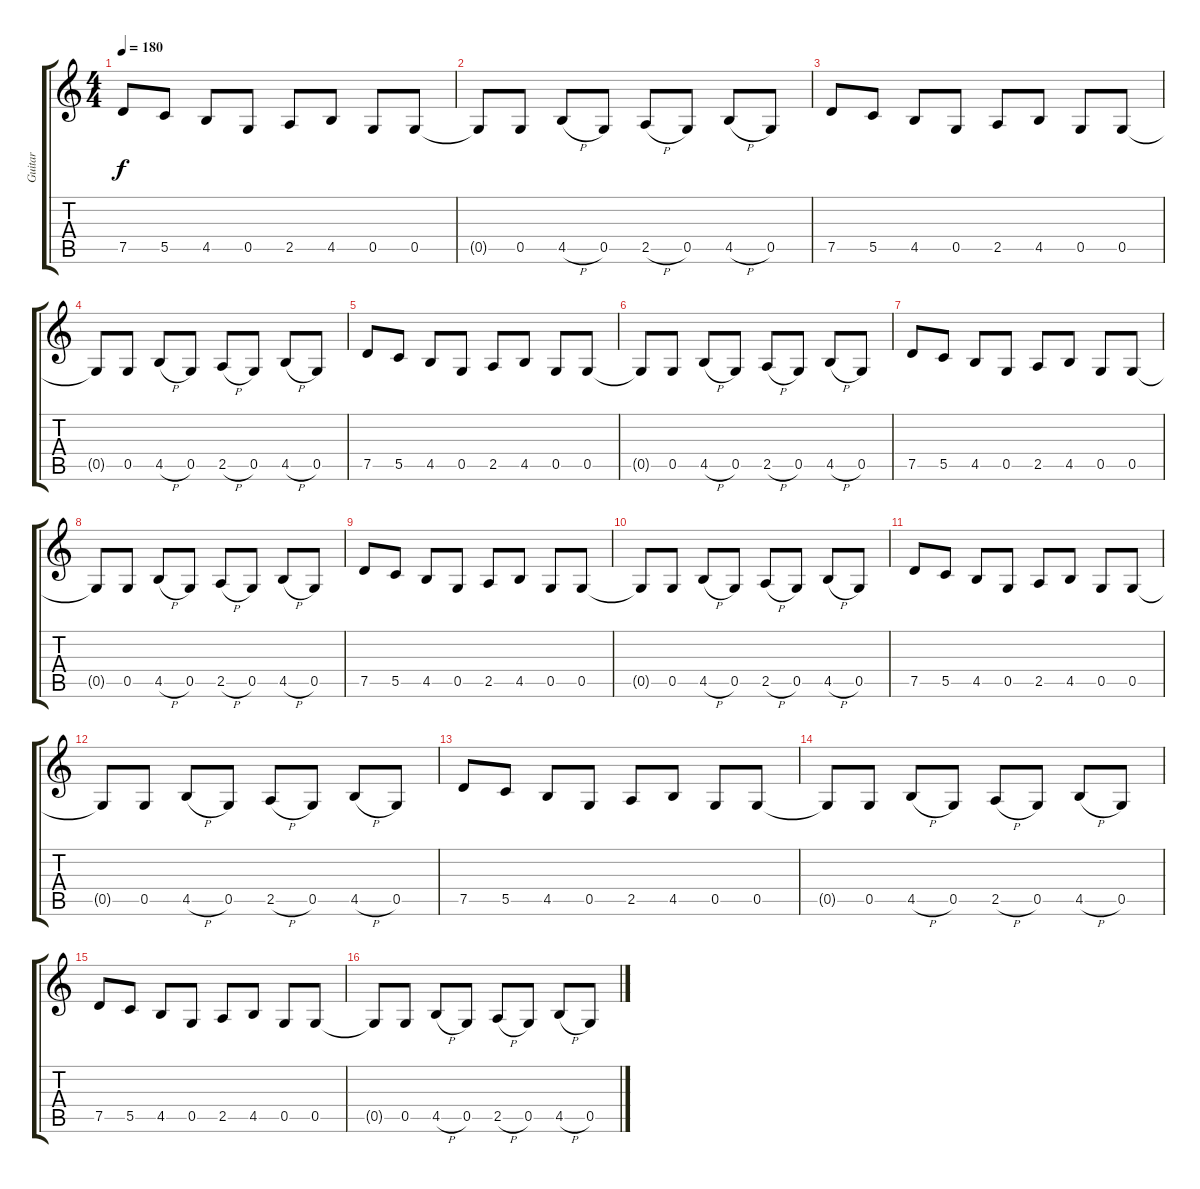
\track ("Guitar" "Guitar") {instrument distortionguitar}
\staff {score tabs}
\tuning (D4 A3 F3 C3 G2 C2) {hide}
\ts (4 4)
\tempo 180
\clef g2
\ks c
7.5.8{dy f} 5.5.8 4.5.8 0.5.8 2.5.8 4.5.8 0.5.8 0.5.8 |
0.5{t}.8 0.5.8 4.5{h}.8 0.5.8 2.5{h}.8 0.5.8 4.5{h}.8 0.5.8 |
7.5.8 5.5.8 4.5.8 0.5.8 2.5.8 4.5.8 0.5.8 0.5.8 |
0.5{t}.8 0.5.8 4.5{h}.8 0.5.8 2.5{h}.8 0.5.8 4.5{h}.8 0.5.8 |
7.5.8 5.5.8 4.5.8 0.5.8 2.5.8 4.5.8 0.5.8 0.5.8 |
0.5{t}.8 0.5.8 4.5{h}.8 0.5.8 2.5{h}.8 0.5.8 4.5{h}.8 0.5.8 |
7.5.8 5.5.8 4.5.8 0.5.8 2.5.8 4.5.8 0.5.8 0.5.8 |
0.5{t}.8 0.5.8 4.5{h}.8 0.5.8 2.5{h}.8 0.5.8 4.5{h}.8 0.5.8 |
7.5.8 5.5.8 4.5.8 0.5.8 2.5.8 4.5.8 0.5.8 0.5.8 |
0.5{t}.8 0.5.8 4.5{h}.8 0.5.8 2.5{h}.8 0.5.8 4.5{h}.8 0.5.8 |
7.5.8 5.5.8 4.5.8 0.5.8 2.5.8 4.5.8 0.5.8 0.5.8 |
0.5{t}.8 0.5.8 4.5{h}.8 0.5.8 2.5{h}.8 0.5.8 4.5{h}.8 0.5.8 |
7.5.8 5.5.8 4.5.8 0.5.8 2.5.8 4.5.8 0.5.8 0.5.8 |
0.5{t}.8 0.5.8 4.5{h}.8 0.5.8 2.5{h}.8 0.5.8 4.5{h}.8 0.5.8 |
7.5.8 5.5.8 4.5.8 0.5.8 2.5.8 4.5.8 0.5.8 0.5.8 |
0.5{t}.8 0.5.8 4.5{h}.8 0.5.8 2.5{h}.8 0.5.8 4.5{h}.8 0.5.8
